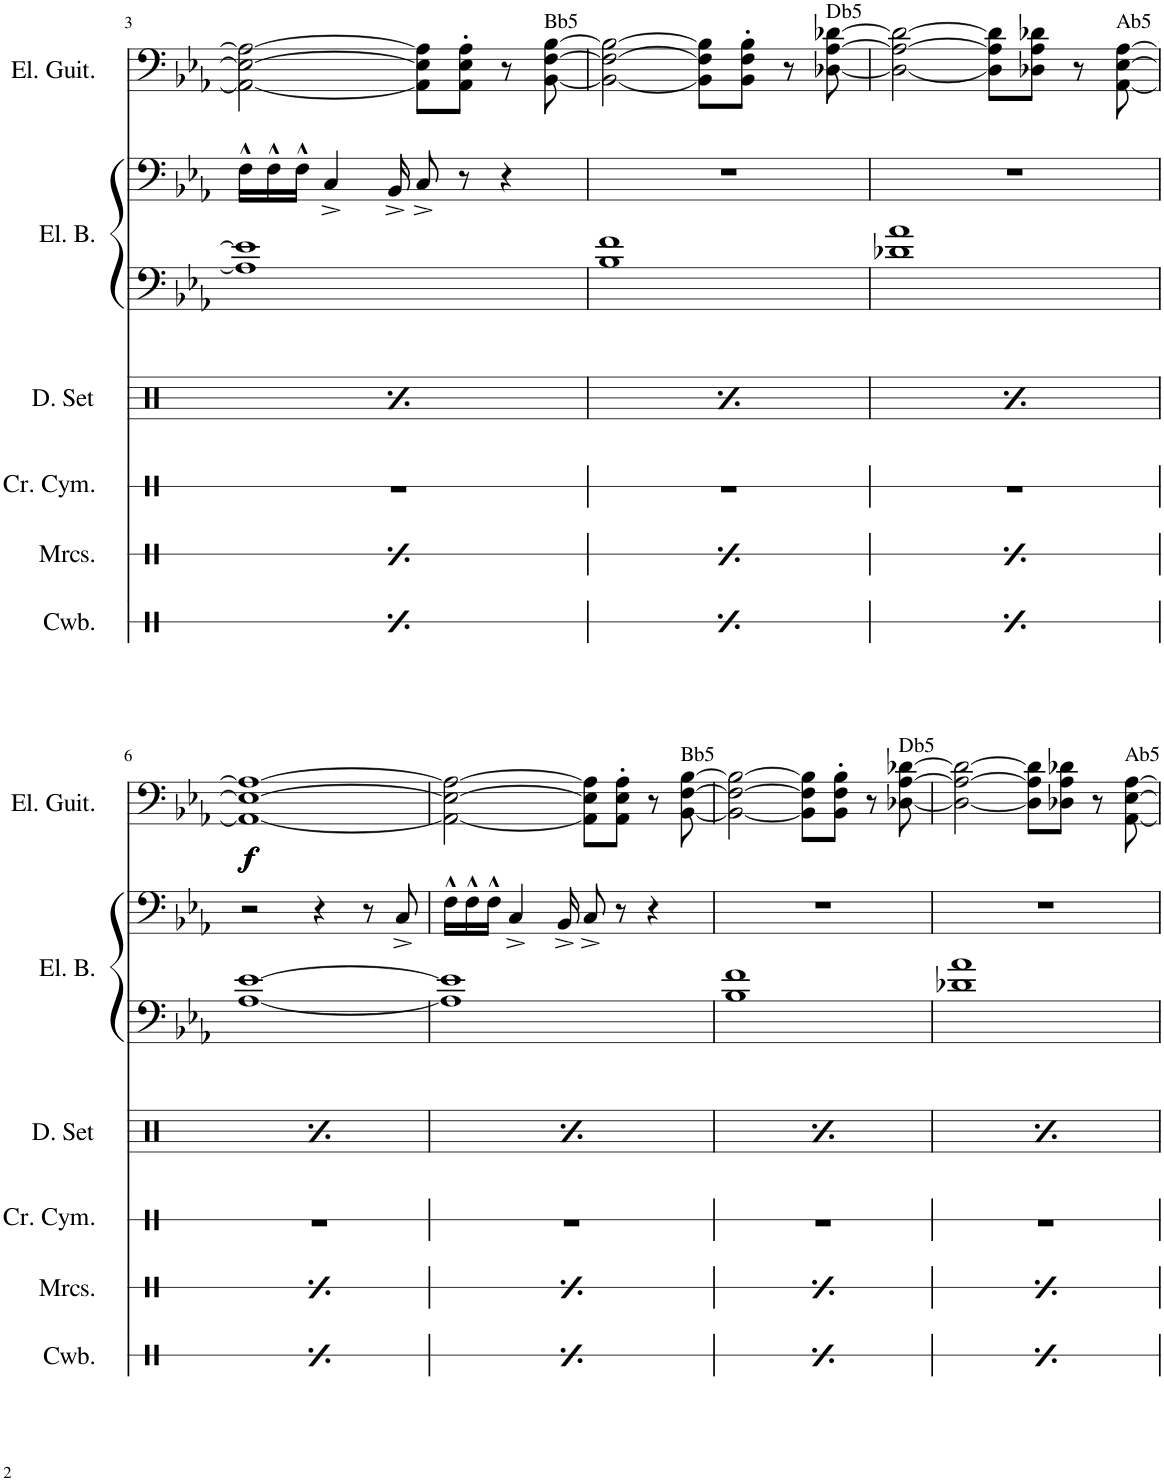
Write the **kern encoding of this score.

**kern	**dynam	**kern	**dynam	**kern	**kern	**dynam	**kern	**kern	**kern	**dynam
*part6	*part6	*part5	*part5	*part4	*part3	*part3	*part2	*part2	*part1	*part1
*staff7	*staff7	*staff6	*staff6	*staff5	*staff4	*staff4	*staff3	*staff2	*staff1	*staff1
*I"Cowbell	*	*I"Maracas	*	*I"Crash Cymbal	*I"Drumset	*	*I"Electric Bass	*	*I"Electric Guitar	*
*I'Cwb.	*	*I'Mrcs.	*	*I'Cr. Cym.	*I'D. Set	*	*I'El. B.	*	*I'El. Guit.	*
!!LO:PB:g=z
*clefX	*	*clefX	*	*clefX	*clefX	*	*clefF4	*clefF4	*clefF4	*
*	*	*	*	*	*	*	*Trd7c12	*Trd7c12	*	*
*k[]	*	*k[]	*	*k[]	*k[]	*	*k[b-e-a-]	*k[b-e-a-]	*k[b-e-a-]	*
*M4/4	*	*M4/4	*	*M4/4	*M4/4	*	*M4/4	*M4/4	*M4/4	*
=3	=3	=3	=3	=3	=3	=3	=3	=3	=3	=3
*	*	*	*	*	*^	*	*	*	*	*
!	!LO:DY:b	!	!LO:DY:b	!	!	!	!LO:DY:b	!	!	!	!
4Re\	ff	8Re\L	f	1r	4Rgg/	8Rf\L	f	1A-] 1e-]	16F^^\LL	2AA-\_ 2E-\_ 2A-\_	.
.	.	.	.	.	.	.	.	.	16F^^\	.	.
.	.	8Re\	.	.	.	8Rf\	.	.	16F^^\JJ	.	.
.	.	.	.	.	.	.	.	.	4C^/	.	.
4Re\	.	8Re\	.	.	4Rgg/	8Rcc\	.	.	.	.	.
.	.	8Re\J	.	.	.	8Rf\J	.	.	.	.	.
.	.	.	.	.	.	.	.	.	16BB-^/	.	.
4Re\	.	8Re\L	.	.	4Rgg/	8Rf\L	.	.	8C^/	8AA-\] 8E-\] 8A-\]L	.
.	.	8Re\	.	.	.	8Rf\	.	.	8r	8AA-\' 8E-\' 8A-\'J	.
4Re\	.	8Re\	.	.	4Rgg/	8Rcc\	.	.	4r	8r	.
!	!	!	!	!	!	!	!	!	!	!LO:TX:a:t=Bb5	!
.	.	8Re\J	.	.	.	8Rf\J	.	.	.	[8BB-\ [8F\ [8B-\	.
=4	=4	=4	=4	=4	=4	=4	=4	=4	=4	=4	=4
!	!LO:DY:b	!	!LO:DY:b	!	!	!	!LO:DY:b	!	!	!	!
4Re\	ff	8Re\L	f	1r	4Rgg/	8Rf\L	f	1B- 1f	1r	2BB-\_ 2F\_ 2B-\_	.
.	.	8Re\	.	.	.	8Rf\	.	.	.	.	.
4Re\	.	8Re\	.	.	4Rgg/	8Rcc\	.	.	.	.	.
.	.	8Re\J	.	.	.	8Rf\J	.	.	.	.	.
4Re\	.	8Re\L	.	.	4Rgg/	8Rf\L	.	.	.	8BB-\] 8F\] 8B-\]L	.
.	.	8Re\	.	.	.	8Rf\	.	.	.	8BB-\' 8F\' 8B-\'J	.
4Re\	.	8Re\	.	.	4Rgg/	8Rcc\	.	.	.	8r	.
!	!	!	!	!	!	!	!	!	!	!LO:TX:a:t=Db5	!
.	.	8Re\J	.	.	.	8Rf\J	.	.	.	[8D-X\ [8A-\ [8d-X\	.
=5	=5	=5	=5	=5	=5	=5	=5	=5	=5	=5	=5
!	!LO:DY:b	!	!LO:DY:b	!	!	!	!LO:DY:b	!	!	!	!
4Re\	ff	8Re\L	f	1r	4Rgg/	8Rf\L	f	1d-X 1a-	1r	2D-\_ 2A-\_ 2d-\_	.
.	.	8Re\	.	.	.	8Rf\	.	.	.	.	.
4Re\	.	8Re\	.	.	4Rgg/	8Rcc\	.	.	.	.	.
.	.	8Re\J	.	.	.	8Rf\J	.	.	.	.	.
4Re\	.	8Re\L	.	.	4Rgg/	8Rf\L	.	.	.	8D-\] 8A-\] 8d-\]L	.
.	.	8Re\	.	.	.	8Rf\	.	.	.	8D-X\ 8A-\ 8d-X\J	.
4Re\	.	8Re\	.	.	4Rgg/	8Rcc\	.	.	.	8r	.
!	!	!	!	!	!	!	!	!	!	!LO:TX:a:t=Ab5	!
.	.	8Re\J	.	.	.	8Rf\J	.	.	.	[8AA-\ [8E-\ [8A-\	.
!!LO:LB:g=z
=6	=6	=6	=6	=6	=6	=6	=6	=6	=6	=6	=6
!	!LO:DY:b	!	!LO:DY:b	!	!	!	!LO:DY:b	!	!	!	!LO:DY:b
!	!	!	!	!	!	!	!	!	!	!	!LO:DY:n=1:b
!	!	!	!	!	!	!	!	!	!	!	!LO:DY:n=2:b
4Re\	ff	8Re\L	f	1r	4Rgg/	8Rf\L	f	[1A- [1e-	2r	1AA-_ 1E-_ 1A-_	f f f
.	.	8Re\	.	.	.	8Rf\	.	.	.	.	.
4Re\	.	8Re\	.	.	4Rgg/	8Rcc\	.	.	.	.	.
.	.	8Re\J	.	.	.	8Rf\J	.	.	.	.	.
4Re\	.	8Re\L	.	.	4Rgg/	8Rf\L	.	.	4r	.	.
.	.	8Re\	.	.	.	8Rf\	.	.	.	.	.
4Re\	.	8Re\	.	.	4Rgg/	8Rcc\	.	.	8r	.	.
.	.	8Re\J	.	.	.	8Rf\J	.	.	8C^/	.	.
=7	=7	=7	=7	=7	=7	=7	=7	=7	=7	=7	=7
!	!LO:DY:b	!	!LO:DY:b	!	!	!	!LO:DY:b	!	!	!	!
4Re\	ff	8Re\L	f	1r	4Rgg/	8Rf\L	f	1A-] 1e-]	16F^^\LL	2AA-\_ 2E-\_ 2A-\_	.
.	.	.	.	.	.	.	.	.	16F^^\	.	.
.	.	8Re\	.	.	.	8Rf\	.	.	16F^^\JJ	.	.
.	.	.	.	.	.	.	.	.	4C^/	.	.
4Re\	.	8Re\	.	.	4Rgg/	8Rcc\	.	.	.	.	.
.	.	8Re\J	.	.	.	8Rf\J	.	.	.	.	.
.	.	.	.	.	.	.	.	.	16BB-^/	.	.
4Re\	.	8Re\L	.	.	4Rgg/	8Rf\L	.	.	8C^/	8AA-\] 8E-\] 8A-\]L	.
.	.	8Re\	.	.	.	8Rf\	.	.	8r	8AA-\' 8E-\' 8A-\'J	.
4Re\	.	8Re\	.	.	4Rgg/	8Rcc\	.	.	4r	8r	.
!	!	!	!	!	!	!	!	!	!	!LO:TX:a:t=Bb5	!
.	.	8Re\J	.	.	.	8Rf\J	.	.	.	[8BB-\ [8F\ [8B-\	.
=8	=8	=8	=8	=8	=8	=8	=8	=8	=8	=8	=8
!	!LO:DY:b	!	!LO:DY:b	!	!	!	!LO:DY:b	!	!	!	!
4Re\	ff	8Re\L	f	1r	4Rgg/	8Rf\L	f	1B- 1f	1r	2BB-\_ 2F\_ 2B-\_	.
.	.	8Re\	.	.	.	8Rf\	.	.	.	.	.
4Re\	.	8Re\	.	.	4Rgg/	8Rcc\	.	.	.	.	.
.	.	8Re\J	.	.	.	8Rf\J	.	.	.	.	.
4Re\	.	8Re\L	.	.	4Rgg/	8Rf\L	.	.	.	8BB-\] 8F\] 8B-\]L	.
.	.	8Re\	.	.	.	8Rf\	.	.	.	8BB-\' 8F\' 8B-\'J	.
4Re\	.	8Re\	.	.	4Rgg/	8Rcc\	.	.	.	8r	.
!	!	!	!	!	!	!	!	!	!	!LO:TX:a:t=Db5	!
.	.	8Re\J	.	.	.	8Rf\J	.	.	.	[8D-X\ [8A-\ [8d-X\	.
=9	=9	=9	=9	=9	=9	=9	=9	=9	=9	=9	=9
!	!LO:DY:b	!	!LO:DY:b	!	!	!	!LO:DY:b	!	!	!	!
4Re\	ff	8Re\L	f	1r	4Rgg/	8Rf\L	f	1d-X 1a-	1r	2D-\_ 2A-\_ 2d-\_	.
.	.	8Re\	.	.	.	8Rf\	.	.	.	.	.
4Re\	.	8Re\	.	.	4Rgg/	8Rcc\	.	.	.	.	.
.	.	8Re\J	.	.	.	8Rf\J	.	.	.	.	.
4Re\	.	8Re\L	.	.	4Rgg/	8Rf\L	.	.	.	8D-\] 8A-\] 8d-\]L	.
.	.	8Re\	.	.	.	8Rf\	.	.	.	8D-X\ 8A-\ 8d-X\J	.
4Re\	.	8Re\	.	.	4Rgg/	8Rcc\	.	.	.	8r	.
!	!	!	!	!	!	!	!	!	!	!LO:TX:a:t=Ab5	!
.	.	8Re\J	.	.	.	8Rf\J	.	.	.	[8AA-\ [8E-\ [8A-\	.
*	*	*	*	*	*v	*v	*	*	*	*	*
=	=	=	=	=	=	=	=	=	=	=
*-	*-	*-	*-	*-	*-	*-	*-	*-	*-	*-
